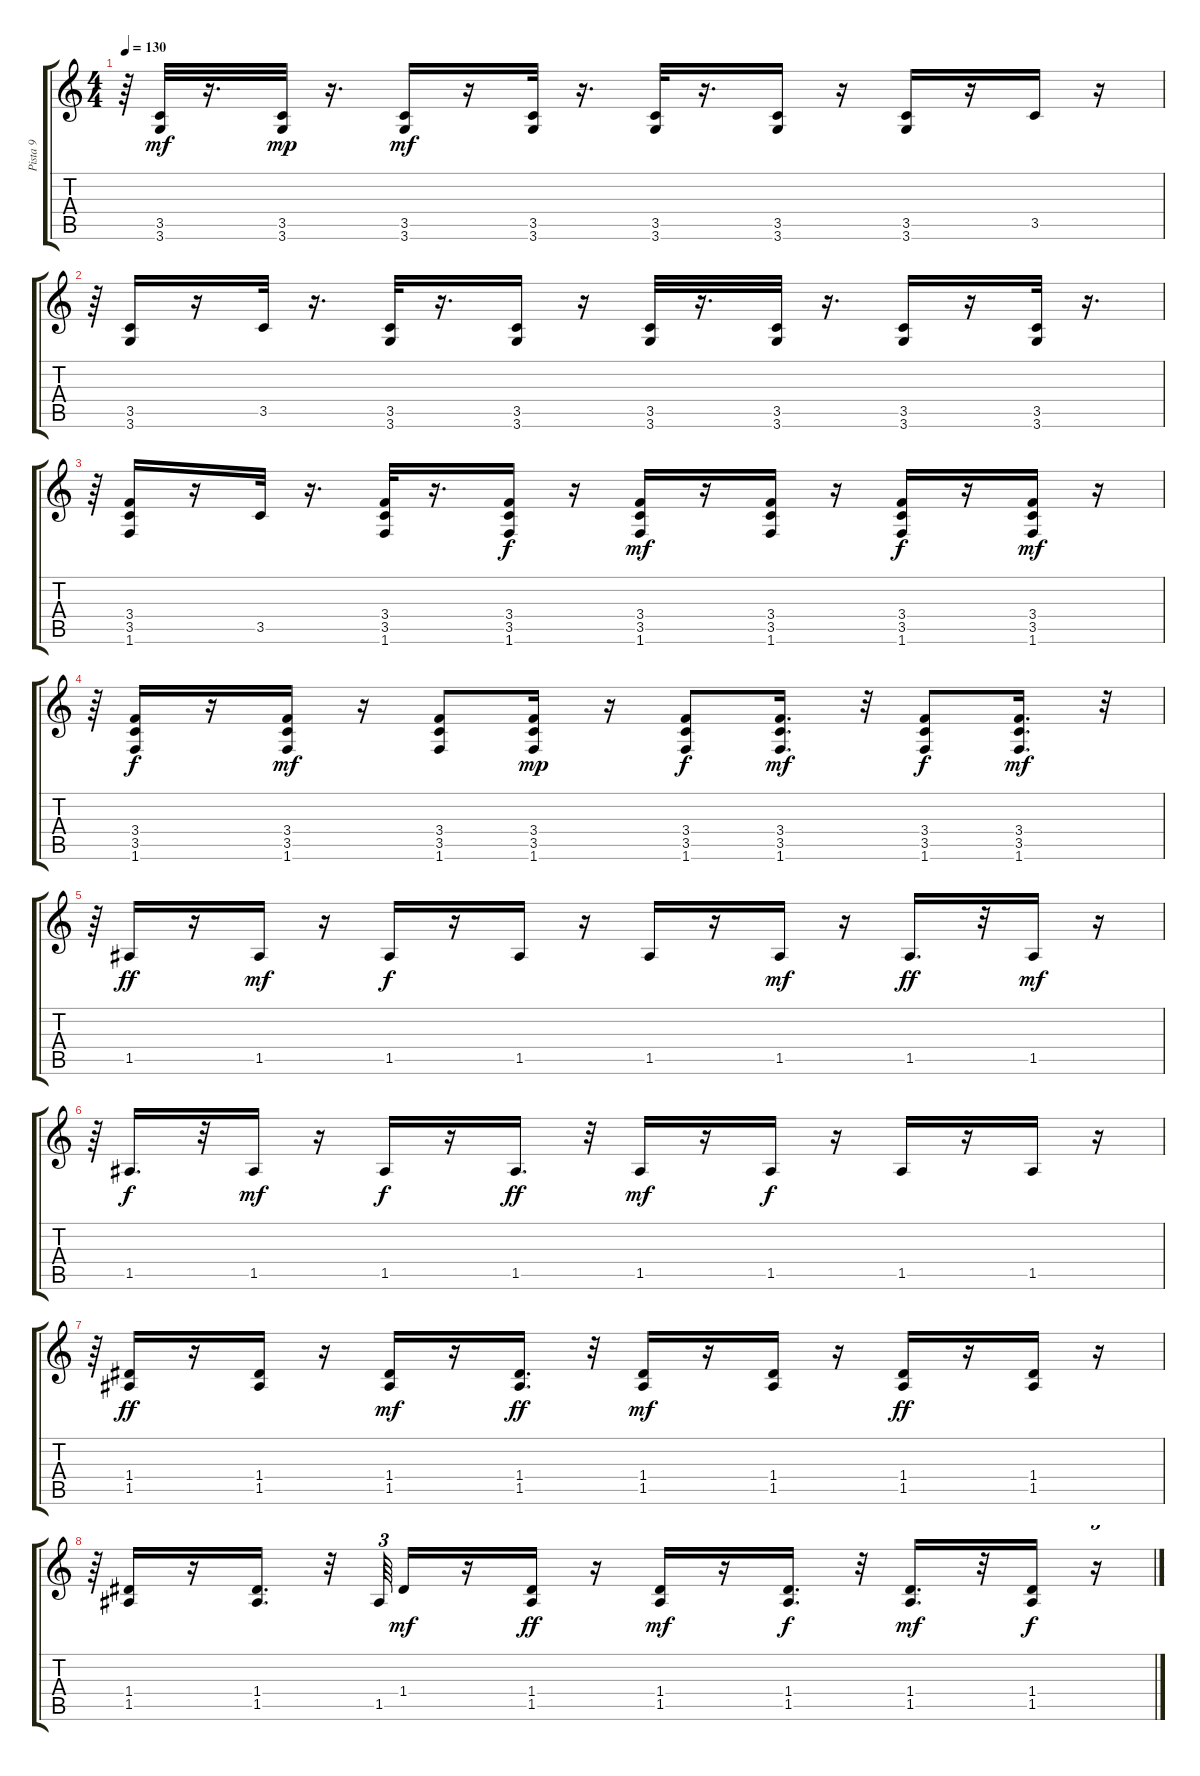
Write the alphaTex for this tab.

\track ("Pista 9" "Pista 9") {instrument distortionguitar}
\staff {score tabs}
\tuning (E4 B3 G3 D3 A2 E2) {hide}
\ts (4 4)
\tempo 130
\clef g2
\ks c
r.64{dy f} (3.5 3.6).32{dy mf} r.16{d} (3.5 3.6).32{dy mp} r.16{d} (3.5 3.6).16{dy mf} r.16 (3.5 3.6).32 r.16{d} (3.5 3.6).32 r.16{d} (3.5 3.6).16 r.16 (3.5 3.6).16 r.16 3.5.16 r.16 |
r.64 (3.5 3.6).16 r.16 3.5.32 r.16{d} (3.5 3.6).32 r.16{d} (3.5 3.6).16 r.16 (3.5 3.6).32 r.16{d} (3.5 3.6).32 r.16{d} (3.5 3.6).16 r.16 (3.5 3.6).32 r.16{d} |
r.64 (3.4 3.5 1.6).16 r.16 3.5.32 r.16{d} (3.4 3.5 1.6).32 r.16{d} (3.4 3.5 1.6).16{dy f} r.16 (3.4 3.5 1.6).16{dy mf} r.16 (3.4 3.5 1.6).16 r.16 (3.4 3.5 1.6).16{dy f} r.16 (3.4 3.5 1.6).16{dy mf} r.16 |
r.64 (3.4 3.5 1.6).16{dy f} r.16 (3.4 3.5 1.6).16{dy mf} r.16 (3.4 3.5 1.6).8 (3.4 3.5 1.6).16{dy mp} r.16 (3.4 3.5 1.6).8{dy f} (3.4 3.5 1.6).16{d dy mf} r.32 (3.4 3.5 1.6).8{dy f} (3.4 3.5 1.6).16{d dy mf} r.32 |
r.64 1.5.16{dy ff} r.16 1.5.16{dy mf} r.16 1.5.16{dy f} r.16 1.5.16 r.16 1.5.16 r.16 1.5.16{dy mf} r.16 1.5.16{d dy ff} r.32 1.5.16{dy mf} r.16 |
r.64 1.5.16{d dy f} r.32 1.5.16{dy mf} r.16 1.5.16{dy f} r.16 1.5.16{d dy ff} r.32 1.5.16{dy mf} r.16 1.5.16{dy f} r.16 1.5.16 r.16 1.5.16 r.16 |
r.64 (1.4 1.5).16{dy ff} r.16 (1.4 1.5).16 r.16 (1.4 1.5).16{dy mf} r.16 (1.4 1.5).16{d dy ff} r.32 (1.4 1.5).16{dy mf} r.16 (1.4 1.5).16 r.16 (1.4 1.5).16{dy ff} r.16 (1.4 1.5).16 r.16 |
r.64 (1.4 1.5).16 r.16 (1.4 1.5).16{d} r.32 1.5.64{tu (3 2)} 1.4.16{dy mf} r.16 (1.4 1.5).16{dy ff} r.16 (1.4 1.5).16{dy mf} r.16 (1.4 1.5).16{d dy f} r.32 (1.4 1.5).16{d dy mf} r.32 (1.4 1.5).16{dy f} r.16{tu (5 4)}
